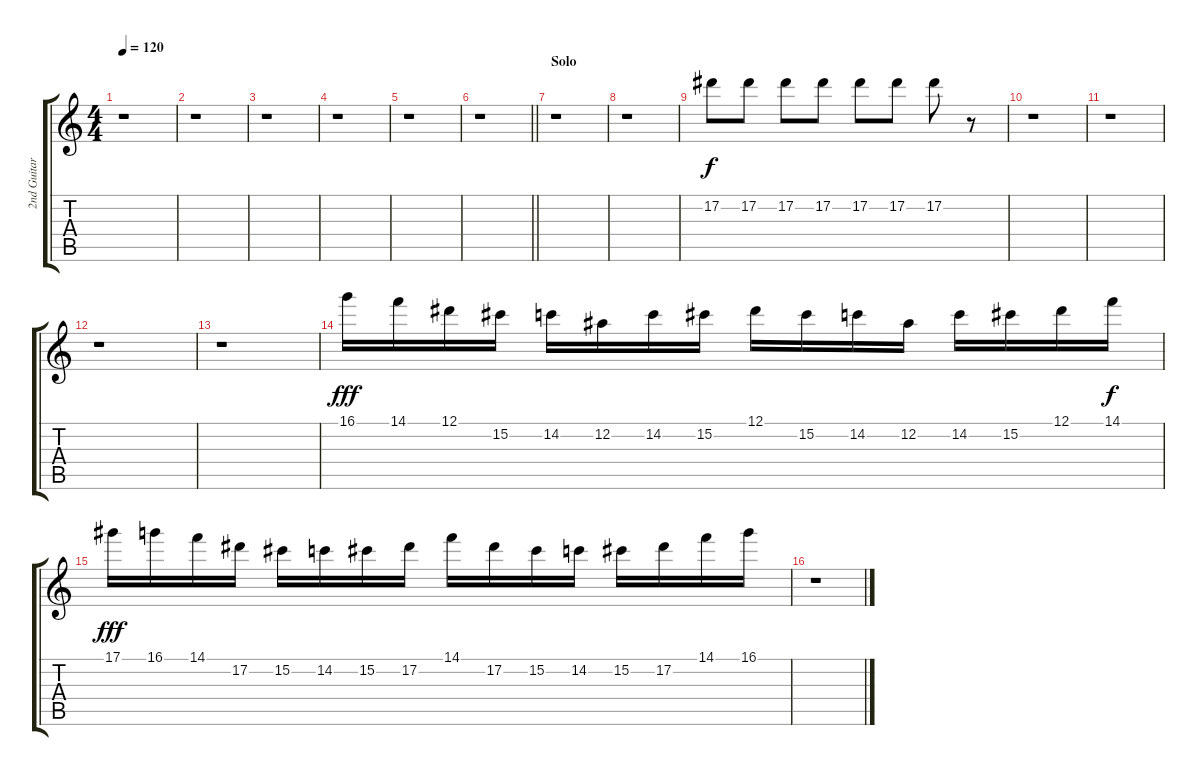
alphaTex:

\track ("2nd Guitar" "2nd Guitar") {instrument distortionguitar}
\staff {score tabs}
\tuning (Eb4 Bb3 Gb3 Db3 Ab2 Eb2) {hide}
\ts (4 4)
\tempo 120
\clef g2
\ks c
r.1{dy f} |
r.1 |
r.1 |
r.1 |
r.1 |
\barLineRight lightlight
r.1 |
\section ("" "Solo")
r.1 |
r.1 |
17.2.8 17.2.8 17.2.8 17.2.8 17.2.8 17.2.8 17.2.8 r.8 |
r.1 |
r.1 |
r.1 |
r.1 |
16.1.16{dy fff} 14.1.16 12.1.16 15.2.16 14.2.16 12.2.16 14.2.16 15.2.16 12.1.16 15.2.16 14.2.16 12.2.16 14.2.16 15.2.16 12.1.16 14.1.16{dy f} |
17.1.16{dy fff} 16.1.16 14.1.16 17.2.16 15.2.16 14.2.16 15.2.16 17.2.16 14.1.16 17.2.16 15.2.16 14.2.16 15.2.16 17.2.16 14.1.16 16.1.16 |
r.1
